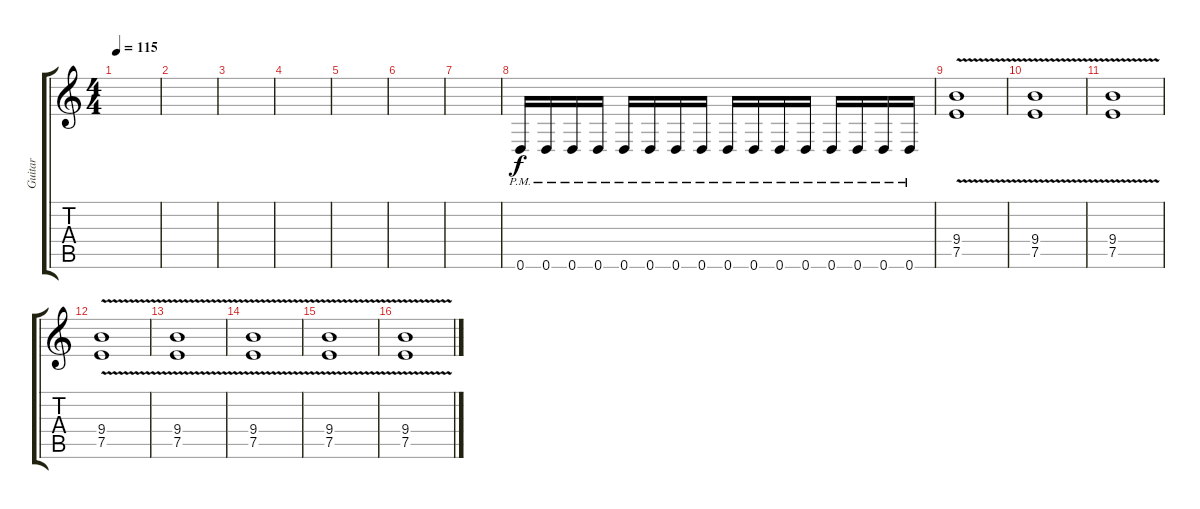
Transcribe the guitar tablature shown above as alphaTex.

\track ("Guitar" "Guitar") {instrument distortionguitar}
\staff {score tabs}
\tuning (E4 B3 G3 D3 A2 D2) {hide}
\ts (4 4)
\tempo 115
\clef g2
\ks c
|
|
|
|
|
|
|
0.6{pm}.16{volume 7} 0.6{pm}.16 0.6{pm}.16 0.6{pm}.16 0.6{pm}.16 0.6{pm}.16 0.6{pm}.16 0.6{pm}.16 0.6{pm}.16 0.6{pm}.16 0.6{pm}.16 0.6{pm}.16 0.6{pm}.16 0.6{pm}.16 0.6{pm}.16 0.6{pm}.16 |
(9.4{v} 7.5{v}).1{volume 8} |
(9.4{v} 7.5{v}).1 |
(9.4{v} 7.5{v}).1 |
(9.4{v} 7.5{v}).1 |
(9.4{v} 7.5{v}).1{volume 8} |
(9.4{v} 7.5{v}).1 |
(9.4{v} 7.5{v}).1 |
(9.4{v} 7.5{v}).1
